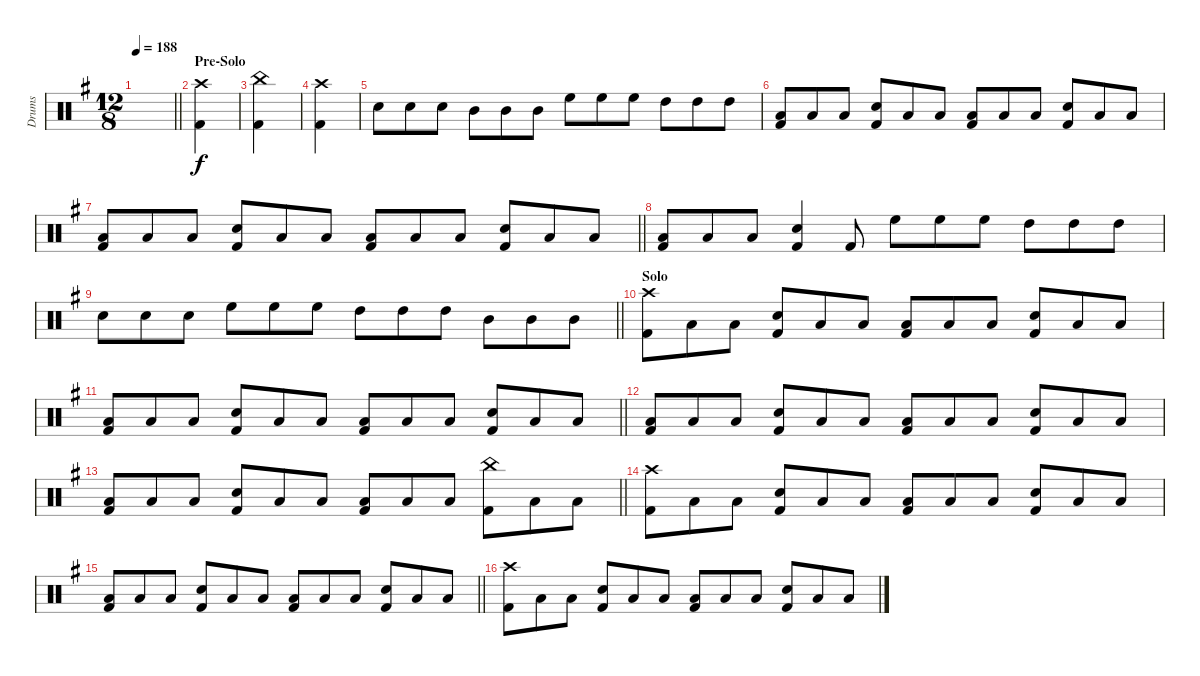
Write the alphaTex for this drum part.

\track ("Drums" "Drums") {instrument percussion}
\staff {score}
\articulation defaults
\ts (12 8)
\tempo 188
\clef neutral
\barLineRight lightlight
\ks g
|
\section ("" "Pre-Solo")
("Crash high (hit)" "Kick (hit) 2").4 |
("China (hit)" "Kick (hit) 2").4 |
("Crash high (hit)" "Kick (hit) 2").4 |
"Snare (hit) 2".8 "Snare (hit) 2".8 "Snare (hit) 2".8 "Mid Tom (hit)".8 "Mid Tom (hit)".8 "Mid Tom (hit)".8 "High Floor Tom (hit)".8 "High Floor Tom (hit)".8 "High Floor Tom (hit)".8 "High Tom (hit)".8 "High Tom (hit)".8 "High Tom (hit)".8 |
("Low Tom (hit)" "Kick (hit) 2").8 "Low Tom (hit)".8 "Low Tom (hit)".8 ("Snare (hit) 2" "Kick (hit) 2").8 "Low Tom (hit)".8 "Low Tom (hit)".8 ("Low Tom (hit)" "Kick (hit) 2").8 "Low Tom (hit)".8 "Low Tom (hit)".8 ("Snare (hit) 2" "Kick (hit) 2").8 "Low Tom (hit)".8 "Low Tom (hit)".8 |
\barLineRight lightlight
("Low Tom (hit)" "Kick (hit) 2").8 "Low Tom (hit)".8 "Low Tom (hit)".8 ("Snare (hit) 2" "Kick (hit) 2").8 "Low Tom (hit)".8 "Low Tom (hit)".8 ("Low Tom (hit)" "Kick (hit) 2").8 "Low Tom (hit)".8 "Low Tom (hit)".8 ("Snare (hit) 2" "Kick (hit) 2").8 "Low Tom (hit)".8 "Low Tom (hit)".8 |
("Low Tom (hit)" "Kick (hit) 2").8 "Low Tom (hit)".8 "Low Tom (hit)".8 ("Snare (hit) 2" "Kick (hit) 2").4 "Kick (hit) 2".8 "High Floor Tom (hit)".8 "High Floor Tom (hit)".8 "High Floor Tom (hit)".8 "High Tom (hit)".8 "High Tom (hit)".8 "High Tom (hit)".8 |
\barLineRight lightlight "Snare (hit) 2".8 "Snare (hit) 2".8 "Snare (hit) 2".8 "High Floor Tom (hit)".8 "High Floor Tom (hit)".8 "High Floor Tom (hit)".8 "High Tom (hit)".8 "High Tom (hit)".8 "High Tom (hit)".8 "Mid Tom (hit)".8 "Mid Tom (hit)".8 "Mid Tom (hit)".8
|
\section ("" "Solo")
("Crash high (hit)" "Kick (hit) 2").8 "Low Tom (hit)".8 "Low Tom (hit)".8 ("Snare (hit) 2" "Kick (hit) 2").8 "Low Tom (hit)".8 "Low Tom (hit)".8 ("Low Tom (hit)" "Kick (hit) 2").8 "Low Tom (hit)".8 "Low Tom (hit)".8 ("Snare (hit) 2" "Kick (hit) 2").8 "Low Tom (hit)".8 "Low Tom (hit)".8 |
\barLineRight lightlight
("Low Tom (hit)" "Kick (hit) 2").8 "Low Tom (hit)".8 "Low Tom (hit)".8 ("Snare (hit) 2" "Kick (hit) 2").8 "Low Tom (hit)".8 "Low Tom (hit)".8 ("Low Tom (hit)" "Kick (hit) 2").8 "Low Tom (hit)".8 "Low Tom (hit)".8 ("Snare (hit) 2" "Kick (hit) 2").8 "Low Tom (hit)".8 "Low Tom (hit)".8 |
("Low Tom (hit)" "Kick (hit) 2").8 "Low Tom (hit)".8 "Low Tom (hit)".8 ("Snare (hit) 2" "Kick (hit) 2").8 "Low Tom (hit)".8 "Low Tom (hit)".8 ("Low Tom (hit)" "Kick (hit) 2").8 "Low Tom (hit)".8 "Low Tom (hit)".8 ("Snare (hit) 2" "Kick (hit) 2").8 "Low Tom (hit)".8 "Low Tom (hit)".8 |
\barLineRight lightlight
("Low Tom (hit)" "Kick (hit) 2").8 "Low Tom (hit)".8 "Low Tom (hit)".8 ("Snare (hit) 2" "Kick (hit) 2").8 "Low Tom (hit)".8 "Low Tom (hit)".8 ("Low Tom (hit)" "Kick (hit) 2").8 "Low Tom (hit)".8 "Low Tom (hit)".8 ("China (hit)" "Kick (hit) 2").8 "Low Tom (hit)".8 "Low Tom (hit)".8 |
("Crash high (hit)" "Kick (hit) 2").8 "Low Tom (hit)".8 "Low Tom (hit)".8 ("Snare (hit) 2" "Kick (hit) 2").8 "Low Tom (hit)".8 "Low Tom (hit)".8 ("Low Tom (hit)" "Kick (hit) 2").8 "Low Tom (hit)".8 "Low Tom (hit)".8 ("Snare (hit) 2" "Kick (hit) 2").8 "Low Tom (hit)".8 "Low Tom (hit)".8 |
\barLineRight lightlight
("Low Tom (hit)" "Kick (hit) 2").8 "Low Tom (hit)".8 "Low Tom (hit)".8 ("Snare (hit) 2" "Kick (hit) 2").8 "Low Tom (hit)".8 "Low Tom (hit)".8 ("Low Tom (hit)" "Kick (hit) 2").8 "Low Tom (hit)".8 "Low Tom (hit)".8 ("Snare (hit) 2" "Kick (hit) 2").8 "Low Tom (hit)".8 "Low Tom (hit)".8 |
("Crash high (hit)" "Kick (hit) 2").8 "Low Tom (hit)".8 "Low Tom (hit)".8 ("Snare (hit) 2" "Kick (hit) 2").8 "Low Tom (hit)".8 "Low Tom (hit)".8 ("Low Tom (hit)" "Kick (hit) 2").8 "Low Tom (hit)".8 "Low Tom (hit)".8 ("Snare (hit) 2" "Kick (hit) 2").8 "Low Tom (hit)".8 "Low Tom (hit)".8
